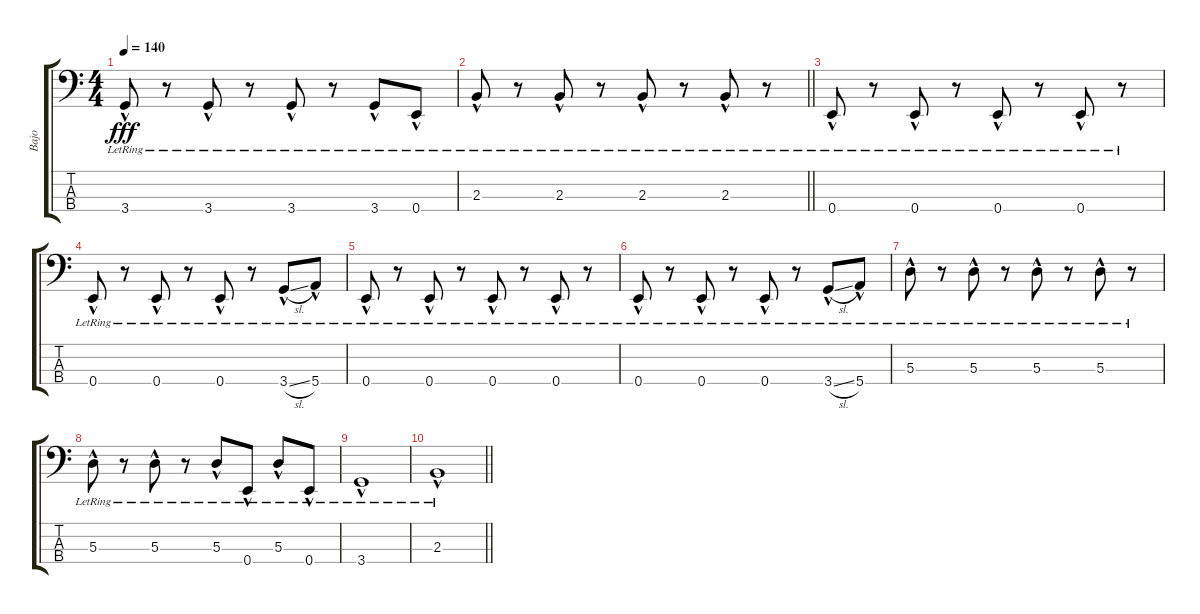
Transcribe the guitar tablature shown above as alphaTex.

\track ("Bajo" "Bajo") {instrument electricbasspick}
\staff {score tabs}
\tuning (G2 D2 A1 E1) {hide}
\ts (4 4)
\tempo 140
\clef f4
\ks c
3.4{hac lr}.8{dy fff} r.8 3.4{hac lr}.8 r.8 3.4{hac lr}.8 r.8 3.4{hac lr}.8 0.4{hac lr}.8 |
\barLineRight lightlight
2.3{hac lr}.8 r.8 2.3{hac lr}.8 r.8 2.3{hac lr}.8 r.8 2.3{hac lr}.8 r.8 |
0.4{hac lr}.8 r.8 0.4{hac lr}.8 r.8 0.4{hac lr}.8 r.8 0.4{hac lr}.8 r.8 |
0.4{hac lr}.8 r.8 0.4{hac lr}.8 r.8 0.4{hac lr}.8 r.8 3.4{sl hac lr}.8 5.4{hac lr}.8 |
0.4{hac lr}.8 r.8 0.4{hac lr}.8 r.8 0.4{hac lr}.8 r.8 0.4{hac lr}.8 r.8 |
0.4{hac lr}.8 r.8 0.4{hac lr}.8 r.8 0.4{hac lr}.8 r.8 3.4{sl hac lr}.8 5.4{hac lr}.8 |
5.3{hac lr}.8 r.8 5.3{hac lr}.8 r.8 5.3{hac lr}.8 r.8 5.3{hac lr}.8 r.8 |
5.3{hac lr}.8 r.8 5.3{hac lr}.8 r.8 5.3{hac lr}.8 0.4{hac lr}.8 5.3{hac lr}.8 0.4{hac lr}.8 |
3.4{hac lr}.1 |
\barLineRight lightlight
2.3{hac lr}.1
